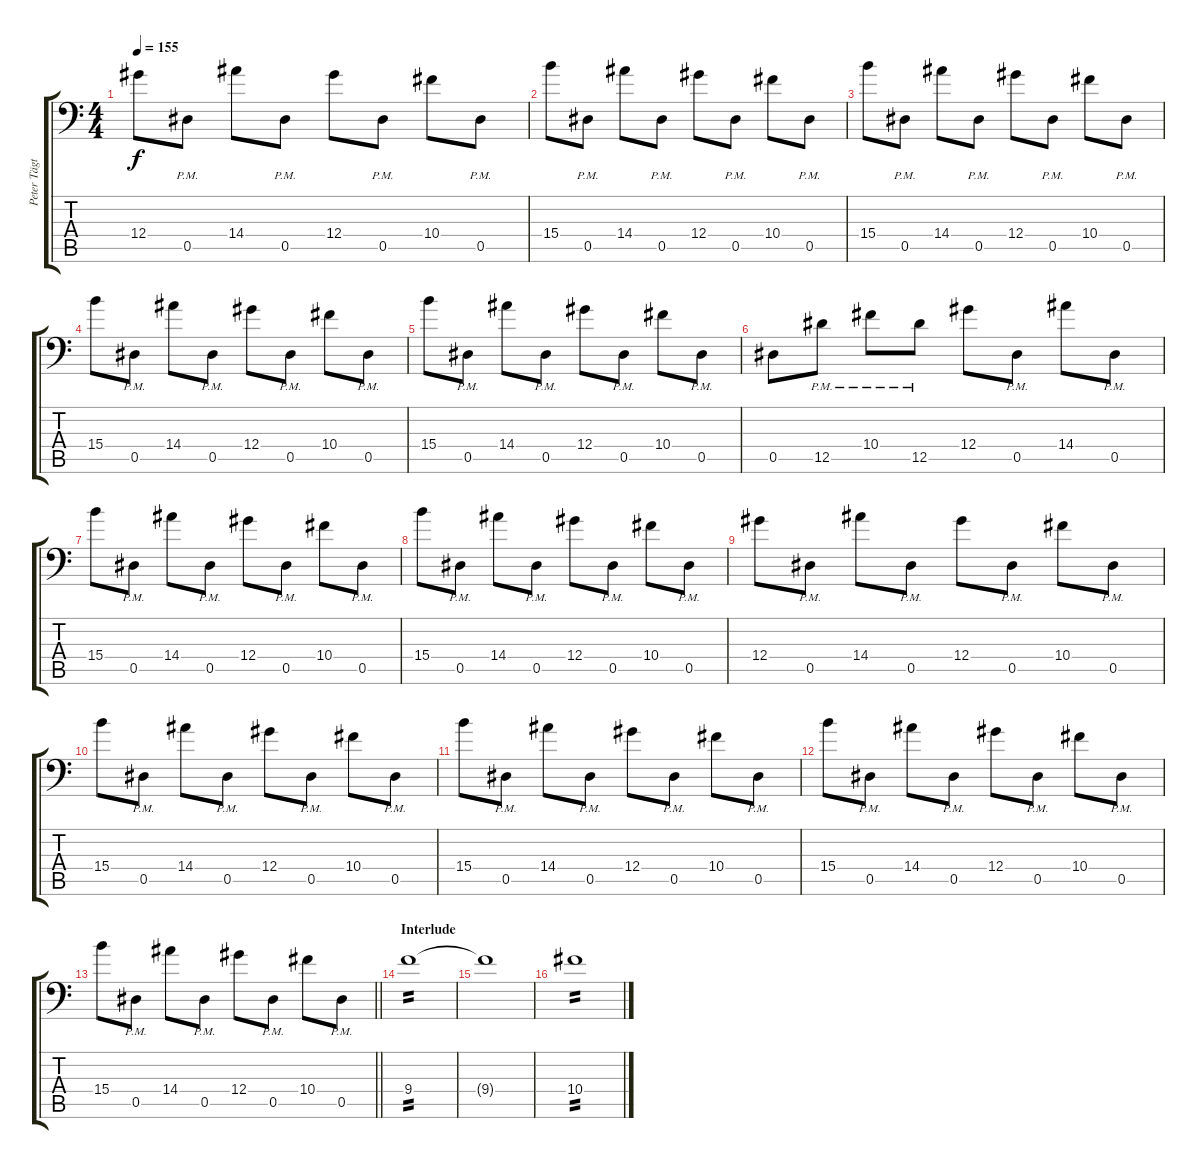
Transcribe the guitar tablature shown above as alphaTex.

\track ("Peter Tägtgren (Lead 2)" "Peter Tägt") {instrument overdrivenguitar}
\staff {score tabs}
\tuning (Bb3 F3 Db3 Ab2 Eb2 Bb1) {hide}
\ts (4 4)
\tempo 155
\clef f4
\ks c
12.4.8{dy f} 0.5{pm}.8 14.4.8 0.5{pm}.8 12.4.8 0.5{pm}.8 10.4.8 0.5{pm}.8 |
15.4.8 0.5{pm}.8 14.4.8 0.5{pm}.8 12.4.8 0.5{pm}.8 10.4.8 0.5{pm}.8 |
15.4.8 0.5{pm}.8 14.4.8 0.5{pm}.8 12.4.8 0.5{pm}.8 10.4.8 0.5{pm}.8 |
15.4.8 0.5{pm}.8 14.4.8 0.5{pm}.8 12.4.8 0.5{pm}.8 10.4.8 0.5{pm}.8 |
15.4.8 0.5{pm}.8 14.4.8 0.5{pm}.8 12.4.8 0.5{pm}.8 10.4.8 0.5{pm}.8 |
0.5.8 12.5{pm}.8 10.4{pm}.8 12.5{pm}.8 12.4.8 0.5{pm}.8 14.4.8 0.5{pm}.8 |
15.4.8 0.5{pm}.8 14.4.8 0.5{pm}.8 12.4.8 0.5{pm}.8 10.4.8 0.5{pm}.8 |
15.4.8 0.5{pm}.8 14.4.8 0.5{pm}.8 12.4.8 0.5{pm}.8 10.4.8 0.5{pm}.8 |
12.4.8 0.5{pm}.8 14.4.8 0.5{pm}.8 12.4.8 0.5{pm}.8 10.4.8 0.5{pm}.8 |
15.4.8 0.5{pm}.8 14.4.8 0.5{pm}.8 12.4.8 0.5{pm}.8 10.4.8 0.5{pm}.8 |
15.4.8 0.5{pm}.8 14.4.8 0.5{pm}.8 12.4.8 0.5{pm}.8 10.4.8 0.5{pm}.8 |
15.4.8 0.5{pm}.8 14.4.8 0.5{pm}.8 12.4.8 0.5{pm}.8 10.4.8 0.5{pm}.8 |
\barLineRight lightlight
15.4.8 0.5{pm}.8 14.4.8 0.5{pm}.8 12.4.8 0.5{pm}.8 10.4.8 0.5{pm}.8 |
\section ("" "Interlude")
9.4.1{tp 2} |
9.4{t}.1 |
10.4.1{tp 2}
